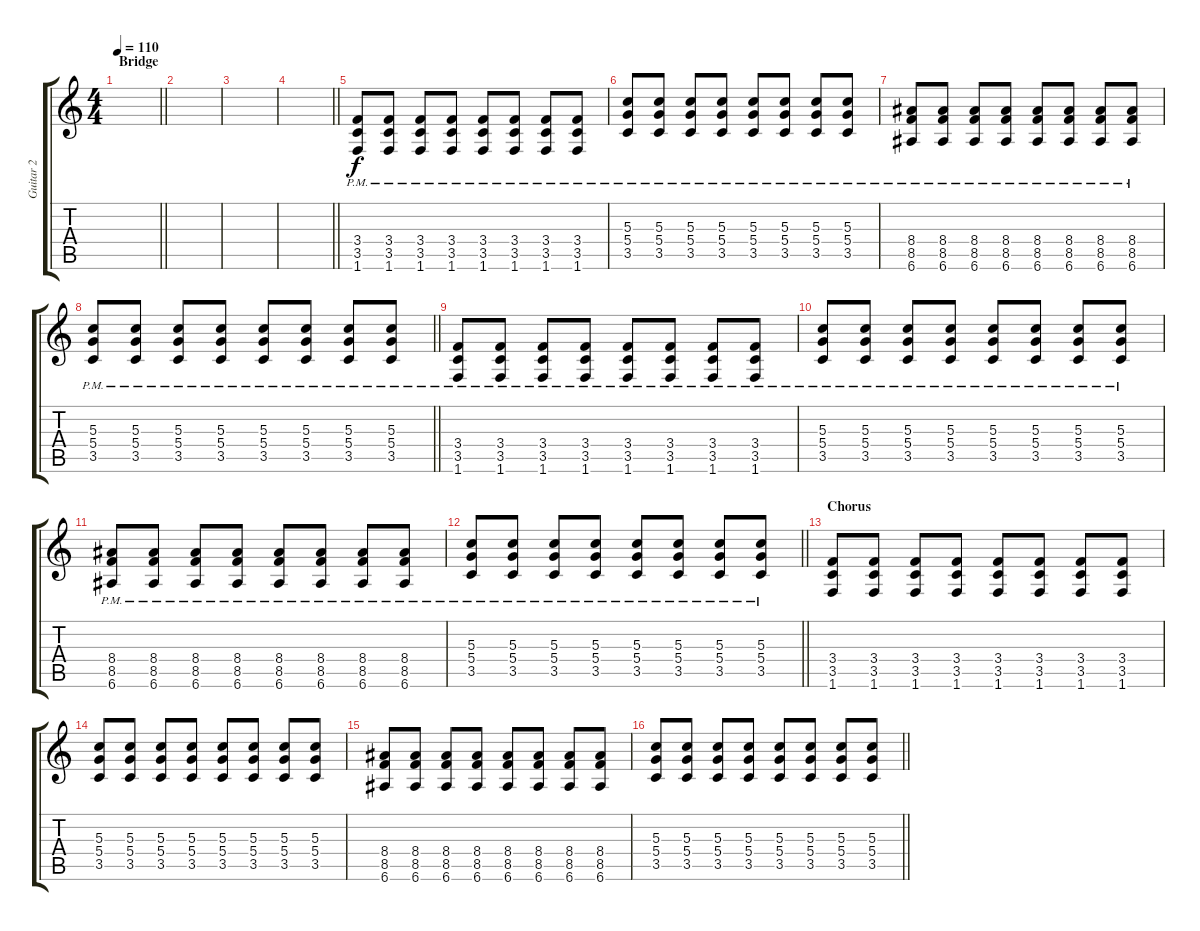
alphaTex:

\track ("Guitar 2" "Guitar 2") {instrument distortionguitar}
\staff {score tabs}
\tuning (E4 B3 G3 D3 A2 E2) {hide}
\ts (4 4)
\section ("" "Bridge")
\tempo 110
\clef g2
\barLineRight lightlight
\ks c
|
|
|
\barLineRight lightlight
|
(3.4{pm} 3.5{pm} 1.6{pm}).8 (3.4{pm} 3.5{pm} 1.6{pm}).8 (3.4{pm} 3.5{pm} 1.6{pm}).8 (3.4{pm} 3.5{pm} 1.6{pm}).8 (3.4{pm} 3.5{pm} 1.6{pm}).8 (3.4{pm} 3.5{pm} 1.6{pm}).8 (3.4{pm} 3.5{pm} 1.6{pm}).8 (3.4{pm} 3.5{pm} 1.6{pm}).8 |
(5.3{pm} 5.4{pm} 3.5{pm}).8 (5.3{pm} 5.4{pm} 3.5{pm}).8 (5.3{pm} 5.4{pm} 3.5{pm}).8 (5.3{pm} 5.4{pm} 3.5{pm}).8 (5.3{pm} 5.4{pm} 3.5{pm}).8 (5.3{pm} 5.4{pm} 3.5{pm}).8 (5.3{pm} 5.4{pm} 3.5{pm}).8 (5.3{pm} 5.4{pm} 3.5{pm}).8 |
(8.4{pm} 8.5{pm} 6.6{pm}).8 (8.4{pm} 8.5{pm} 6.6{pm}).8 (8.4{pm} 8.5{pm} 6.6{pm}).8 (8.4{pm} 8.5{pm} 6.6{pm}).8 (8.4{pm} 8.5{pm} 6.6{pm}).8 (8.4{pm} 8.5{pm} 6.6{pm}).8 (8.4{pm} 8.5{pm} 6.6{pm}).8 (8.4{pm} 8.5{pm} 6.6{pm}).8 |
\barLineRight lightlight
(5.3{pm} 5.4{pm} 3.5{pm}).8 (5.3{pm} 5.4{pm} 3.5{pm}).8 (5.3{pm} 5.4{pm} 3.5{pm}).8 (5.3{pm} 5.4{pm} 3.5{pm}).8 (5.3{pm} 5.4{pm} 3.5{pm}).8 (5.3{pm} 5.4{pm} 3.5{pm}).8 (5.3{pm} 5.4{pm} 3.5{pm}).8 (5.3{pm} 5.4{pm} 3.5{pm}).8 |
(3.4{pm} 3.5{pm} 1.6{pm}).8 (3.4{pm} 3.5{pm} 1.6{pm}).8 (3.4{pm} 3.5{pm} 1.6{pm}).8 (3.4{pm} 3.5{pm} 1.6{pm}).8 (3.4{pm} 3.5{pm} 1.6{pm}).8 (3.4{pm} 3.5{pm} 1.6{pm}).8 (3.4{pm} 3.5{pm} 1.6{pm}).8 (3.4{pm} 3.5{pm} 1.6{pm}).8 |
(5.3{pm} 5.4{pm} 3.5{pm}).8 (5.3{pm} 5.4{pm} 3.5{pm}).8 (5.3{pm} 5.4{pm} 3.5{pm}).8 (5.3{pm} 5.4{pm} 3.5{pm}).8 (5.3{pm} 5.4{pm} 3.5{pm}).8 (5.3{pm} 5.4{pm} 3.5{pm}).8 (5.3{pm} 5.4{pm} 3.5{pm}).8 (5.3{pm} 5.4{pm} 3.5{pm}).8 |
(8.4{pm} 8.5{pm} 6.6{pm}).8 (8.4{pm} 8.5{pm} 6.6{pm}).8 (8.4{pm} 8.5{pm} 6.6{pm}).8 (8.4{pm} 8.5{pm} 6.6{pm}).8 (8.4{pm} 8.5{pm} 6.6{pm}).8 (8.4{pm} 8.5{pm} 6.6{pm}).8 (8.4{pm} 8.5{pm} 6.6{pm}).8 (8.4{pm} 8.5{pm} 6.6{pm}).8 |
\barLineRight lightlight
(5.3{pm} 5.4{pm} 3.5{pm}).8 (5.3{pm} 5.4{pm} 3.5{pm}).8 (5.3{pm} 5.4{pm} 3.5{pm}).8 (5.3{pm} 5.4{pm} 3.5{pm}).8 (5.3{pm} 5.4{pm} 3.5{pm}).8 (5.3{pm} 5.4{pm} 3.5{pm}).8 (5.3{pm} 5.4{pm} 3.5{pm}).8 (5.3{pm} 5.4{pm} 3.5{pm}).8 |
\section ("" "Chorus")
(3.4 3.5 1.6).8 (3.4 3.5 1.6).8 (3.4 3.5 1.6).8 (3.4 3.5 1.6).8 (3.4 3.5 1.6).8 (3.4 3.5 1.6).8 (3.4 3.5 1.6).8 (3.4 3.5 1.6).8 |
(5.3 5.4 3.5).8 (5.3 5.4 3.5).8 (5.3 5.4 3.5).8 (5.3 5.4 3.5).8 (5.3 5.4 3.5).8 (5.3 5.4 3.5).8 (5.3 5.4 3.5).8 (5.3 5.4 3.5).8 |
(8.4 8.5 6.6).8 (8.4 8.5 6.6).8 (8.4 8.5 6.6).8 (8.4 8.5 6.6).8 (8.4 8.5 6.6).8 (8.4 8.5 6.6).8 (8.4 8.5 6.6).8 (8.4 8.5 6.6).8 |
\barLineRight lightlight
(5.3 5.4 3.5).8 (5.3 5.4 3.5).8 (5.3 5.4 3.5).8 (5.3 5.4 3.5).8 (5.3 5.4 3.5).8 (5.3 5.4 3.5).8 (5.3 5.4 3.5).8 (5.3 5.4 3.5).8
